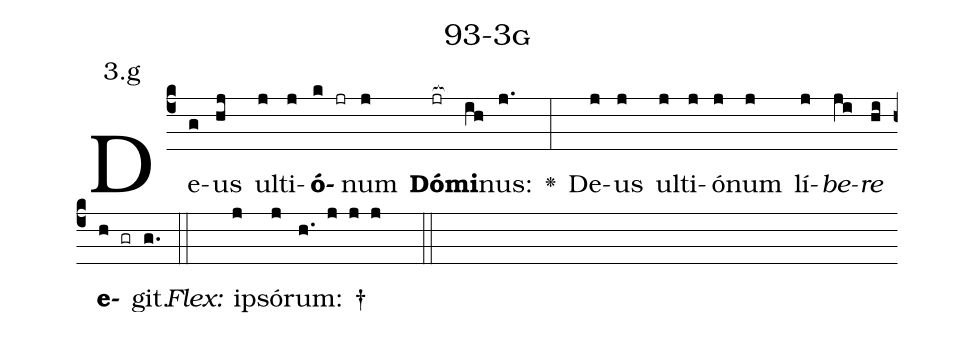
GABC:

name: 93-3g;
annotation: 3.g;
%%
(c4)De(g)us(hj) ul(j)ti(j)<b>ó</b>(k jr)num(j) <b>Dó</b>(jr[ocb:1{])<b>mi</b>(ih[ocb:0}])nus:(j.) <v>\greheightstar</v>(:) De(j)us(j) ul(j)ti(j)ó(j)num(j) lí(j)<i>be</i>(ji)<i>re</i>(hi) <b>e</b>(h gr)git.(g.) (::)
<i>Flex:</i>()  ip(j)só(j)rum: †(h. j j j  ::)

%E(j) u(j) o(ji) u(hi) a(h) e.(g.) (::)
